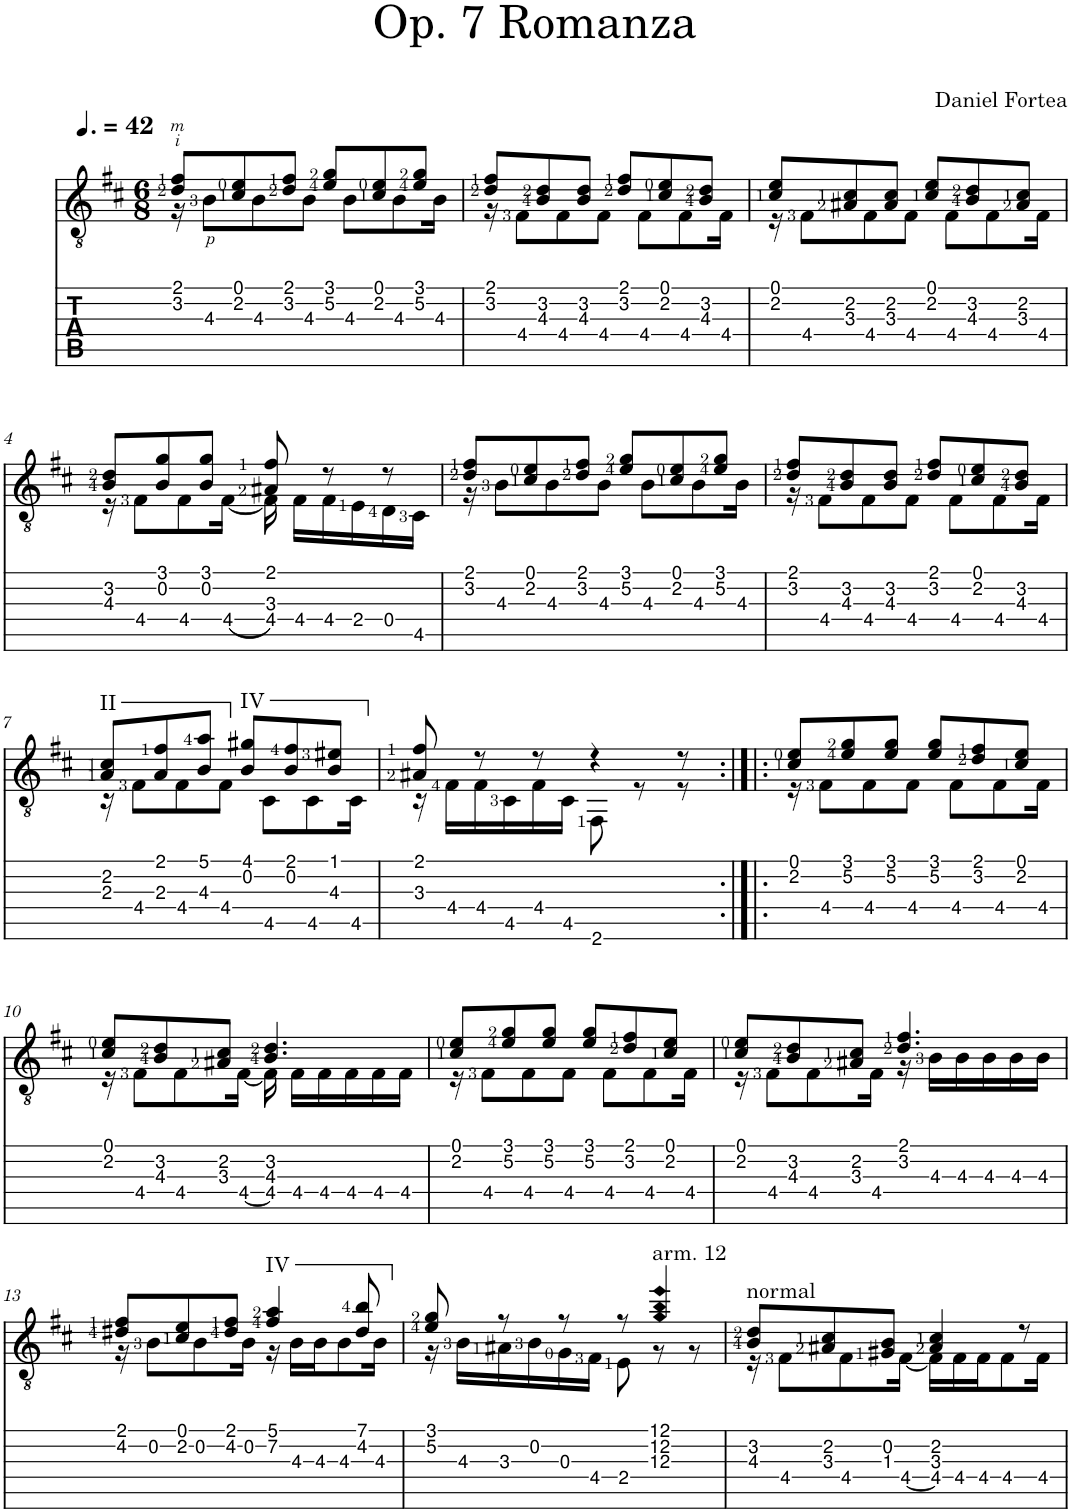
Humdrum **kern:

**kern	**kern
*part1	*part1
*staff2	*staff1
*I"Classical Guitar	*
*I'Guit.	*
*stria6	*
*	*clefGv2
*k[f#c#]	*k[f#c#]
*b:	*b:
*M6/8	*M6/8
*MM63	*MM63
=1	=1
*^	*^
8d\ 8f#\L	16r	8d/ 8f#/L	16r
.	8BL	.	8B\L
8c#\ 8e\	.	8c#/ 8e/	.
.	8B	.	8B\
8d\ 8f#\J	.	8d/ 8f#/J	.
.	8BJ	.	8B\J
8e\ 8g\L	.	8e/ 8g/L	.
.	8BL	.	8B\L
8c#\ 8e\	.	8c#/ 8e/	.
.	8B	.	8B\
8e\ 8g\J	.	8e/ 8g/J	.
.	16BJk	.	16B\Jk
=2	=2	=2	=2
8d\ 8f#\L	16r	8d/ 8f#/L	16r
.	8F#L	.	8F#\L
8B\ 8d\	.	8B/ 8d/	.
.	8F#	.	8F#\
8B\ 8d\J	.	8B/ 8d/J	.
.	8F#J	.	8F#\J
8d\ 8f#\L	.	8d/ 8f#/L	.
.	8F#L	.	8F#\L
8c#\ 8e\	.	8c#/ 8e/	.
.	8F#	.	8F#\
8B\ 8d\J	.	8B/ 8d/J	.
.	16F#Jk	.	16F#\Jk
=3	=3	=3	=3
8c#\ 8e\L	16r	8c#/ 8e/L	16r
.	8F#L	.	8F#\L
8A#X\ 8c#\	.	8A#X/ 8c#/	.
.	8F#	.	8F#\
8A#\ 8c#\J	.	8A#/ 8c#/J	.
.	8F#J	.	8F#\J
8c#\ 8e\L	.	8c#/ 8e/L	.
.	8F#L	.	8F#\L
8B\ 8d\	.	8B/ 8d/	.
.	8F#	.	8F#\
8A#\ 8c#\J	.	8A#/ 8c#/J	.
.	16F#Jk	.	16F#\Jk
!!LO:LB:g=z	!!
=4	=4	=4	=4
8B\ 8d\L	16r	8B/ 8d/L	16r
.	8F#L	.	8F#\L
8B\ 8g\	.	8B/ 8g/	.
.	8F#	.	8F#\
8B\ 8g\J	.	8B/ 8g/J	.
.	[16F#Jk	.	[16F#\Jk
8A#X 8f#	16F#LL]	8A#X/ 8f#/	16F#\]
.	16F#	.	16F#\LL
8r	16F#	8r	16F#\
.	16E	.	16E\
8r	16D	8r	16D\
.	16C#JJ	.	16C#\JJ
=5	=5	=5	=5
8d\ 8f#\L	16r	8d/ 8f#/L	16r
.	8BL	.	8B\L
8c#\ 8e\	.	8c#/ 8e/	.
.	8B	.	8B\
8d\ 8f#\J	.	8d/ 8f#/J	.
.	8BJ	.	8B\J
8e\ 8g\L	.	8e/ 8g/L	.
.	8BL	.	8B\L
8c#\ 8e\	.	8c#/ 8e/	.
.	8B	.	8B\
8e\ 8g\J	.	8e/ 8g/J	.
.	16BJk	.	16B\Jk
=6	=6	=6	=6
8d\ 8f#\L	16r	8d/ 8f#/L	16r
.	8F#L	.	8F#\L
8B\ 8d\	.	8B/ 8d/	.
.	8F#	.	8F#\
8B\ 8d\J	.	8B/ 8d/J	.
.	8F#J	.	8F#\J
8d\ 8f#\L	.	8d/ 8f#/L	.
.	8F#L	.	8F#\L
8c#\ 8e\	.	8c#/ 8e/	.
.	8F#	.	8F#\
8B\ 8d\J	.	8B/ 8d/J	.
.	16F#Jk	.	16F#\Jk
!!LO:LB:g=z	!!
=7	=7	=7	=7
!	!	!LO:TX:a:t=II	!
8A\ 8c#\L	16r	8A/ 8c#/L	16r
.	8F#L	.	8F#\L
8A\ 8f#\	.	8A/ 8f#/	.
.	8F#	.	8F#\
8B\ 8a\J	.	8B/ 8a/J	.
.	8F#J	.	8F#\J
!	!	!LO:TX:a:t=IV	!
8B\ 8g#\L	.	8B/ 8g#X/L	.
.	8C#L	.	8C#\L
8B\ 8f#\	.	8B/ 8f#/	.
.	8C#	.	8C#\
8B\ 8e#\J	.	8B/ 8e#X/J	.
.	16C#Jk	.	16C#\Jk
=8	=8	=8	=8
8A# 8f#	16r	8A#X/ 8f#/	16r
.	16F#LL	.	16F#\LL
8r	16F#	8r	16F#\
.	16C#	.	16C#\
8r	16F#	8r	16F#\
.	16C#JJ	.	16C#\JJ
4r	8FF#	4r	8FF#\
.	8r	.	8r
8r	8r	8r	8r
=9:|!|:	=9:|!|:	=9:|!|:	=9:|!|:
8c#\ 8e\L	16r	8c#/ 8e/L	16r
.	8F#L	.	8F#\L
8e\ 8g\	.	8e/ 8g/	.
.	8F#	.	8F#\
8e\ 8g\J	.	8e/ 8g/J	.
.	8F#J	.	8F#\J
8e\ 8g\L	.	8e/ 8g/L	.
.	8F#L	.	8F#\L
8d\ 8f#\	.	8d/ 8f#/	.
.	8F#	.	8F#\
8c#\ 8e\J	.	8c#/ 8e/J	.
.	16F#Jk	.	16F#\Jk
!!LO:LB:g=z	!!
=10	=10	=10	=10
8c#\ 8e\L	16r	8c#/ 8e/L	16r
.	8F#L	.	8F#\L
8B\ 8d\	.	8B/ 8d/	.
.	8F#	.	8F#\
8A#\ 8c#\J	.	8A#X/ 8c#/J	.
.	[16F#Jk	.	[16F#\Jk
4.B 4.d	16F#LL]	4.B/ 4.d/	16F#\]
.	16F#	.	16F#\LL
.	16F#	.	16F#\
.	16F#	.	16F#\
.	16F#	.	16F#\
.	16F#JJ	.	16F#\JJ
=11	=11	=11	=11
8c#\ 8e\L	16r	8c#/ 8e/L	16r
.	8F#L	.	8F#\L
8e\ 8g\	.	8e/ 8g/	.
.	8F#	.	8F#\
8e\ 8g\J	.	8e/ 8g/J	.
.	8F#J	.	8F#\J
8e\ 8g\L	.	8e/ 8g/L	.
.	8F#L	.	8F#\L
8d\ 8f#\	.	8d/ 8f#/	.
.	8F#	.	8F#\
8c#\ 8e\J	.	8c#/ 8e/J	.
.	16F#Jk	.	16F#\Jk
=12	=12	=12	=12
8c#\ 8e\L	16r	8c#/ 8e/L	16r
.	8F#L	.	8F#\L
8B\ 8d\	.	8B/ 8d/	.
.	8F#	.	8F#\
8A#\ 8c#\J	.	8A#X/ 8c#/J	.
.	16F#Jk	.	16F#\Jk
4.d 4.f#	16r	4.d/ 4.f#/	16r
.	16BLL	.	16B\LL
.	16B	.	16B\
.	16B	.	16B\
.	16B	.	16B\
.	16BJJ	.	16B\JJ
!!LO:LB:g=z	!!
=13	=13	=13	=13
8d#\ 8f#\L	16r	8d#X/ 8f#/L	16r
.	8BL	.	8B\L
8c#\ 8e\	.	8c#/ 8e/	.
.	8B	.	8B\
8d#\ 8f#\J	.	8d#/ 8f#/J	.
.	16BJk	.	16B\Jk
!	!	!LO:TX:a:t=IV	!
4f# 4a	16r	4f#/ 4a/	16r
.	16BLL	.	16B\LL
.	16BJ	.	16B\J
.	8B	.	8B\
8d# 8b	.	8d#/ 8b/	.
.	16BJk	.	16B\Jk
=14	=14	=14	=14
8e 8g	16r	8e/ 8g/	16r
.	16BLL	.	16B\LL
8r	16A#	8r	16A#X\
.	16B	.	16B\
8r	16G	8r	16G\
.	16F#JJ	.	16F#\JJ
8r	8E	8r	8E\
!	!	!LO:TX:a:t=arm. 12	!
!	!	!LO:N:n=1:head=diamond	!
!	!	!LO:N:n=2:head=diamond	!
!	!	!LO:N:n=3:head=diamond	!
4g 4b 4ee	8r	4g/ 4b/ 4ee/	8r
.	8r	.	8r
=15	=15	=15	=15
!	!	!LO:TX:a:t=normal	!
8B\ 8d\L	16r	8B/ 8d/L	16r
.	8F#L	.	8F#\L
8A#\ 8c#\	.	8A#X/ 8c#/	.
.	8F#	.	8F#\
8G#\ 8B\J	.	8G#X/ 8B/J	.
.	[16F#Jk	.	[16F#\Jk
4A# 4c#	16F#LL]	4A#/ 4c#/	16F#\LL]
.	16F#	.	16F#\
.	16F#J	.	16F#\J
.	8F#	.	8F#\
8r	.	8r	.
.	16F#Jk	.	16F#\Jk
*v	*v	*	*
*	*v	*v
=	=
*-	*-
